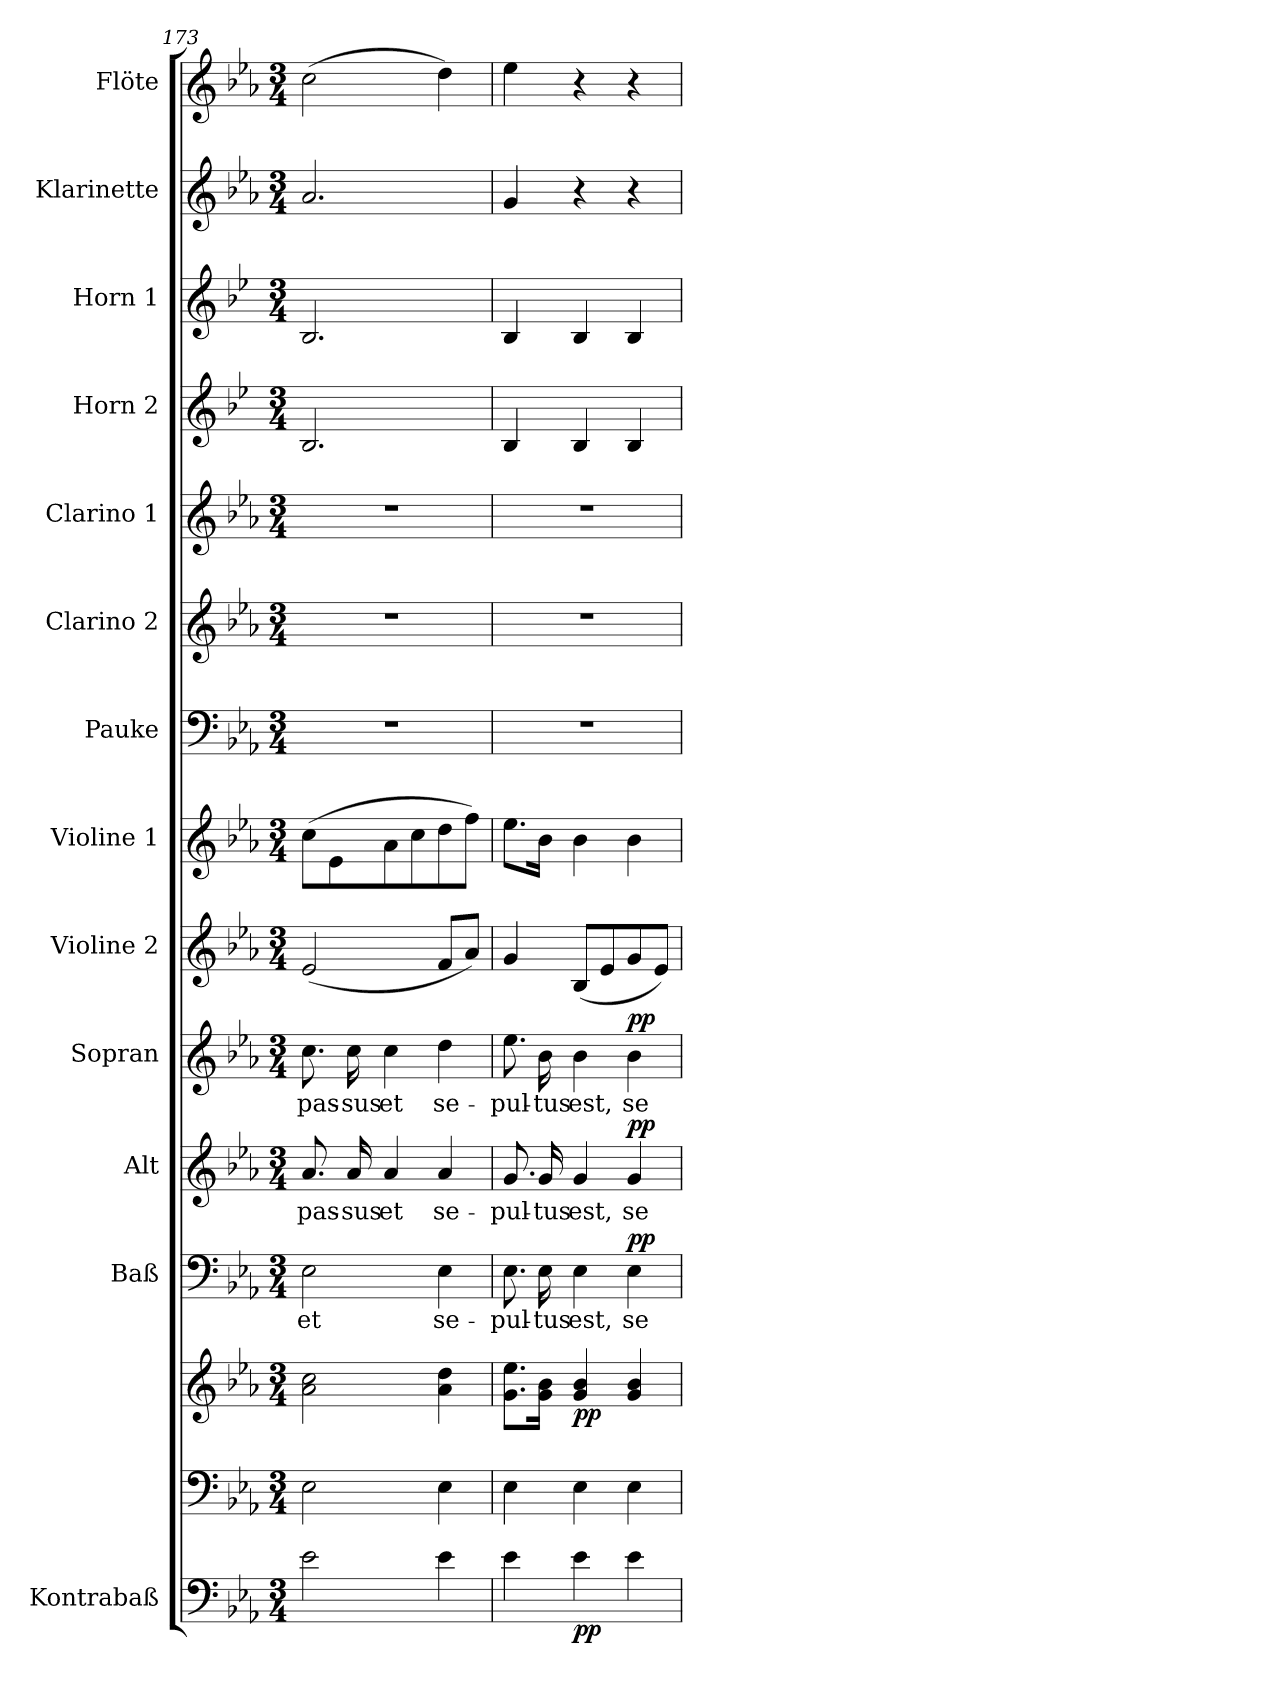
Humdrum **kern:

**kern	**dynam	**kern	**kern	**dynam	**kern	**text	**dynam	**kern	**text	**dynam	**kern	**text	**dynam	**kern	**kern	**kern	**kern	**kern	**kern	**kern	**kern	**kern
*part14	*part14	*part13	*part13	*part13	*part12	*part12	*part12	*part11	*part11	*part11	*part10	*part10	*part10	*part9	*part8	*part7	*part6	*part5	*part4	*part3	*part2	*part1
*staff15	*staff15	*staff14	*staff13	*staff13/14	*staff12	*staff12	*staff12	*staff11	*staff11	*staff11	*staff10	*staff10	*staff10	*staff9	*staff8	*staff7	*staff6	*staff5	*staff4	*staff3	*staff2	*staff1
*I"Kontrabaß	*	*	*	*	*I"Baß	*	*	*I"Alt	*	*	*I"Sopran	*	*	*I"Violine 2	*I"Violine 1	*I"Pauke	*I"Clarino 2	*I"Clarino 1	*I"Horn 2	*I"Horn 1	*I"Klarinette	*I"Flöte
*I'Kb	*	*	*	*	*I'Baß	*	*	*I'Alt	*	*	*I'Sop	*	*	*I'Vln. 2	*I'Vln. 1	*I'Pk.	*	*	*I'Hrn. 2	*I'Hrn. 1	*	*I'Fl.
*clefF4	*	*clefF4	*clefG2	*	*clefF4	*	*	*clefG2	*	*	*clefG2	*	*	*clefG2	*clefG2	*clefF4	*clefG2	*clefG2	*clefG2	*clefG2	*clefG2	*clefG2
*ITrd7c12	*	*	*	*	*	*	*	*	*	*	*	*	*	*	*	*	*ITrd7c12	*ITrd7c12	*ITrd4c7	*ITrd4c7	*	*
*k[b-e-a-]	*	*k[b-e-a-]	*k[b-e-a-]	*	*k[b-e-a-]	*	*	*k[b-e-a-]	*	*	*k[b-e-a-]	*	*	*k[b-e-a-]	*k[b-e-a-]	*k[b-e-a-]	*k[b-e-a-]	*k[b-e-a-]	*k[b-e-a-]	*k[b-e-a-]	*k[b-e-a-]	*k[b-e-a-]
*E-:	*	*E-:	*E-:	*	*E-:	*	*	*E-:	*	*	*E-:	*	*	*E-:	*E-:	*E-:	*E-:	*E-:	*E-:	*E-:	*E-:	*E-:
*M3/4	*	*M3/4	*M3/4	*	*M3/4	*	*	*M3/4	*	*	*M3/4	*	*	*M3/4	*M3/4	*M3/4	*M3/4	*M3/4	*M3/4	*M3/4	*M3/4	*M3/4
=173	=173	=173	=173	=173	=173	=173	=173	=173	=173	=173	=173	=173	=173	=173	=173	=173	=173	=173	=173	=173	=173	=173
!	!	!	!	!	!	!LO:LY:b	!	!	!LO:LY:b	!	!	!LO:LY:b	!	!	!	!	!	!	!	!	!	!
2E-\	.	2E-\	2a-\ 2cc\	.	2E-\	et	.	8.a-/	pas-	.	8.cc\	pas-	.	(<2e-/	(>8cc\L	2.r	2.r	2.r	2.E-/	2.E-/	2.a-/	(>2cc\
.	.	.	.	.	.	.	.	.	.	.	.	.	.	.	8e-\	.	.	.	.	.	.	.
!	!	!	!	!	!	!	!	!	!LO:LY:b	!	!	!LO:LY:b	!	!	!	!	!	!	!	!	!	!
.	.	.	.	.	.	.	.	16a-/	-sus	.	16cc\	-sus	.	.	.	.	.	.	.	.	.	.
!	!	!	!	!	!	!	!	!	!LO:LY:b	!	!	!LO:LY:b	!	!	!	!	!	!	!	!	!	!
.	.	.	.	.	.	.	.	4a-/	et	.	4cc\	et	.	.	8a-\	.	.	.	.	.	.	.
.	.	.	.	.	.	.	.	.	.	.	.	.	.	.	8cc\	.	.	.	.	.	.	.
!	!	!	!	!	!	!LO:LY:b	!	!	!LO:LY:b	!	!	!LO:LY:b	!	!	!	!	!	!	!	!	!	!
4E-\	.	4E-\	4a-\ 4dd\	.	4E-\	se-	.	4a-/	se-	.	4dd\	se-	.	8f/L	8dd\	.	.	.	.	.	.	4dd\)
.	.	.	.	.	.	.	.	.	.	.	.	.	.	8a-/J)	8ff\J)	.	.	.	.	.	.	.
=174	=174	=174	=174	=174	=174	=174	=174	=174	=174	=174	=174	=174	=174	=174	=174	=174	=174	=174	=174	=174	=174	=174
!	!	!	!	!	!	!LO:LY:b	!	!	!LO:LY:b	!	!	!LO:LY:b	!	!	!	!	!	!	!	!	!	!
4E-\	.	4E-\	8.g\ 8.ee-\L	.	8.E-\	-pul-	.	8.g/	-pul-	.	8.ee-\	-pul-	.	4g/	8.ee-\L	2.r	2.r	2.r	4E-/	4E-/	4g/	4ee-\
!	!	!	!	!	!	!LO:LY:b	!	!	!LO:LY:b	!	!	!LO:LY:b	!	!	!	!	!	!	!	!	!	!
.	.	.	16g\ 16b-\Jk	.	16E-\	-tus	.	16g/	-tus	.	16b-\	-tus	.	.	16b-\Jk	.	.	.	.	.	.	.
!	!LO:DY:b	!	!	!LO:DY:b	!	!LO:LY:b	!	!	!LO:LY:b	!	!	!LO:LY:b	!	!	!	!	!	!	!	!	!	!
4E-\	pp	4E-\	4g/ 4b-/	pp	4E-\	est,	.	4g/	est,	.	4b-\	est,	.	(<8B-/L	4b-\	.	.	.	4E-/	4E-/	4r	4r
.	.	.	.	.	.	.	.	.	.	.	.	.	.	8e-/	.	.	.	.	.	.	.	.
!	!	!	!	!	!	!LO:LY:b	!LO:DY:a	!	!LO:LY:b	!LO:DY:a	!	!LO:LY:b	!LO:DY:a	!	!	!	!	!	!	!	!	!
4E-\	.	4E-\	4g/ 4b-/	.	4E-\	se-	pp	4g/	se-	pp	4b-\	se-	pp	8g/	4b-\	.	.	.	4E-/	4E-/	4r	4r
.	.	.	.	.	.	.	.	.	.	.	.	.	.	8e-/J)	.	.	.	.	.	.	.	.
=	=	=	=	=	=	=	=	=	=	=	=	=	=	=	=	=	=	=	=	=	=	=
*-	*-	*-	*-	*-	*-	*-	*-	*-	*-	*-	*-	*-	*-	*-	*-	*-	*-	*-	*-	*-	*-	*-
